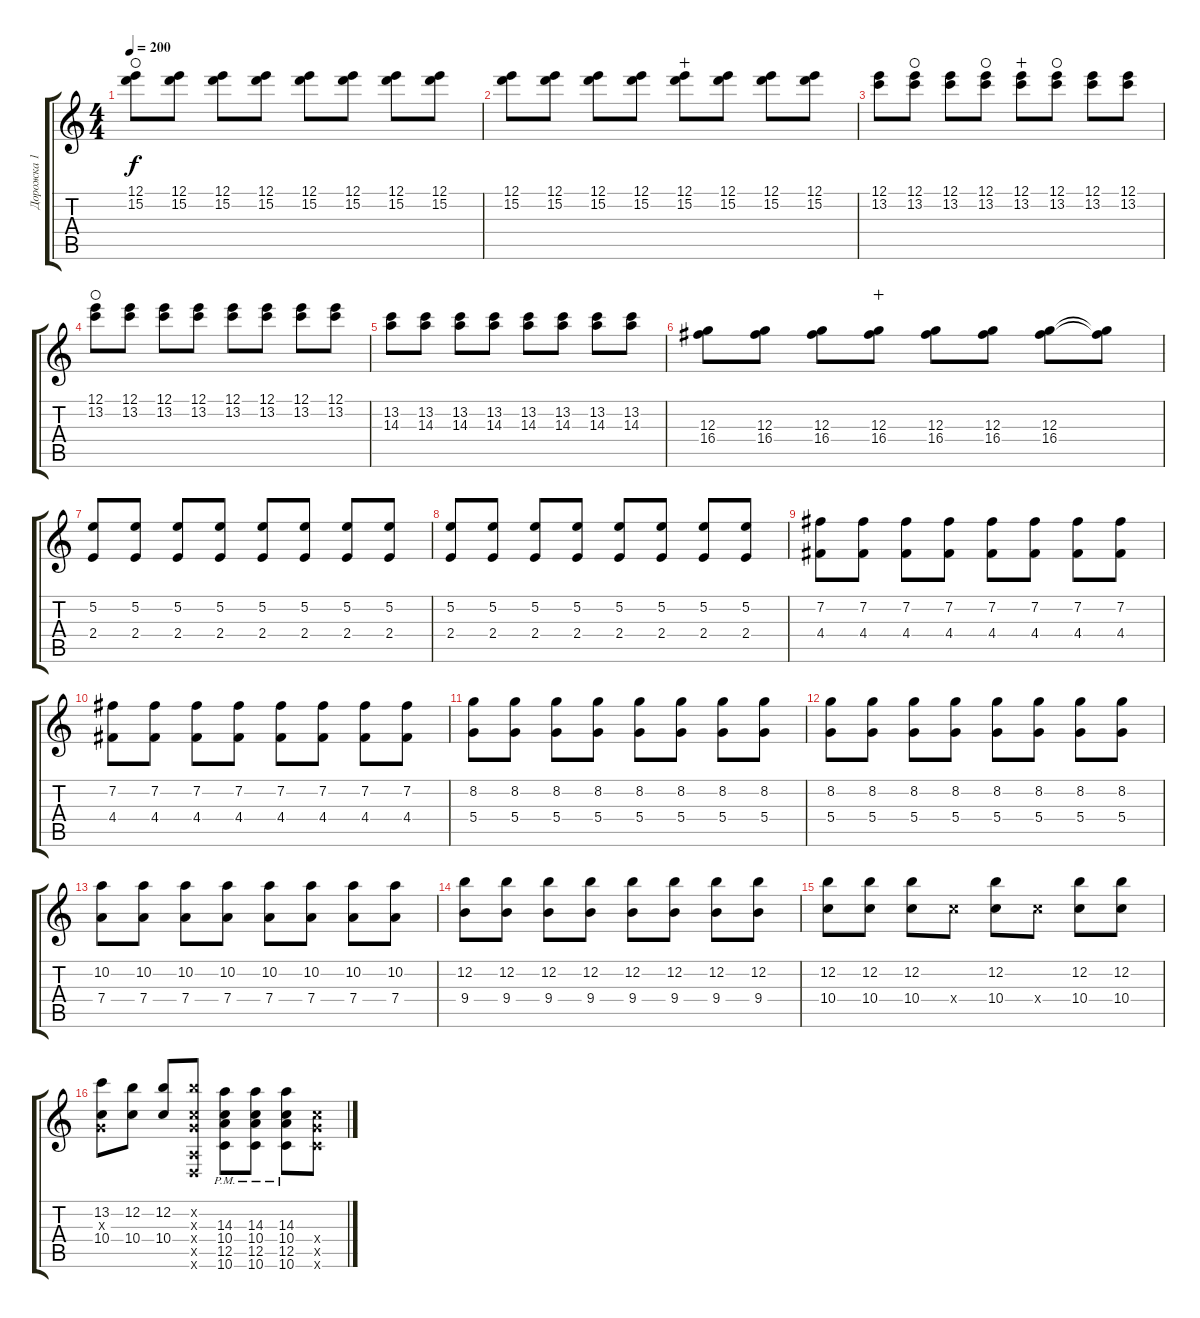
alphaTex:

\track ("Дорожка 1" "Дорожка 1") {instrument overdrivenguitar}
\staff {score tabs}
\tuning (E4 B3 G3 D3 A2 D2) {hide}
\ts (4 4)
\tempo 200
\clef g2
\ks c
(12.1 15.2).8{dy f waho} (12.1 15.2).8 (12.1 15.2).8 (12.1 15.2).8 (12.1 15.2).8 (12.1 15.2).8 (12.1 15.2).8 (12.1 15.2).8 |
(12.1 15.2).8 (12.1 15.2).8 (12.1 15.2).8 (12.1 15.2).8 (12.1 15.2).8{wahc} (12.1 15.2).8 (12.1 15.2).8 (12.1 15.2).8 |
(12.1 13.2).8 (12.1 13.2).8{waho} (12.1 13.2).8 (12.1 13.2).8{waho} (12.1 13.2).8{wahc} (12.1 13.2).8{waho} (12.1 13.2).8 (12.1 13.2).8 |
(12.1 13.2).8{waho} (12.1 13.2).8 (12.1 13.2).8 (12.1 13.2).8 (12.1 13.2).8 (12.1 13.2).8 (12.1 13.2).8 (12.1 13.2).8 |
(13.2 14.3).8 (13.2 14.3).8 (13.2 14.3).8 (13.2 14.3).8 (13.2 14.3).8 (13.2 14.3).8 (13.2 14.3).8 (13.2 14.3).8 |
(12.3 16.4).8 (12.3 16.4).8 (12.3 16.4).8 (12.3 16.4).8{wahc} (12.3 16.4).8 (12.3 16.4).8 (12.3 16.4).8 (12.3{t} 16.4{t}).8 |
(5.2 2.4).8 (5.2 2.4).8 (5.2 2.4).8 (5.2 2.4).8 (5.2 2.4).8 (5.2 2.4).8 (5.2 2.4).8 (5.2 2.4).8 |
(5.2 2.4).8 (5.2 2.4).8 (5.2 2.4).8 (5.2 2.4).8 (5.2 2.4).8 (5.2 2.4).8 (5.2 2.4).8 (5.2 2.4).8 |
(7.2 4.4).8 (7.2 4.4).8 (7.2 4.4).8 (7.2 4.4).8 (7.2 4.4).8 (7.2 4.4).8 (7.2 4.4).8 (7.2 4.4).8 |
(7.2 4.4).8 (7.2 4.4).8 (7.2 4.4).8 (7.2 4.4).8 (7.2 4.4).8 (7.2 4.4).8 (7.2 4.4).8 (7.2 4.4).8 |
(8.2 5.4).8 (8.2 5.4).8 (8.2 5.4).8 (8.2 5.4).8 (8.2 5.4).8 (8.2 5.4).8 (8.2 5.4).8 (8.2 5.4).8 |
(8.2 5.4).8 (8.2 5.4).8 (8.2 5.4).8 (8.2 5.4).8 (8.2 5.4).8 (8.2 5.4).8 (8.2 5.4).8 (8.2 5.4).8 |
(10.2 7.4).8 (10.2 7.4).8 (10.2 7.4).8 (10.2 7.4).8 (10.2 7.4).8 (10.2 7.4).8 (10.2 7.4).8 (10.2 7.4).8 |
(12.2 9.4).8 (12.2 9.4).8 (12.2 9.4).8 (12.2 9.4).8 (12.2 9.4).8 (12.2 9.4).8 (12.2 9.4).8 (12.2 9.4).8 |
(12.2 10.4).8 (12.2 10.4).8 (12.2 10.4).8 10.4{x}.8 (12.2 10.4).8 10.4{x}.8 (12.2 10.4).8 (12.2 10.4).8 |
(13.2 0.3{x} 10.4).8 (12.2 10.4).8 (12.2 10.4).8 (12.2{x} 0.3{x} 10.4{x} 0.5{x} 0.6{x}).8 (14.3{pm} 10.4{pm} 12.5{pm} 10.6{pm}).8 (14.3{pm} 10.4{pm} 12.5{pm} 10.6{pm}).8 (14.3{pm} 10.4{pm} 12.5{pm} 10.6{pm}).8 (10.4{x} 10.5{x} 10.6{x}).8
